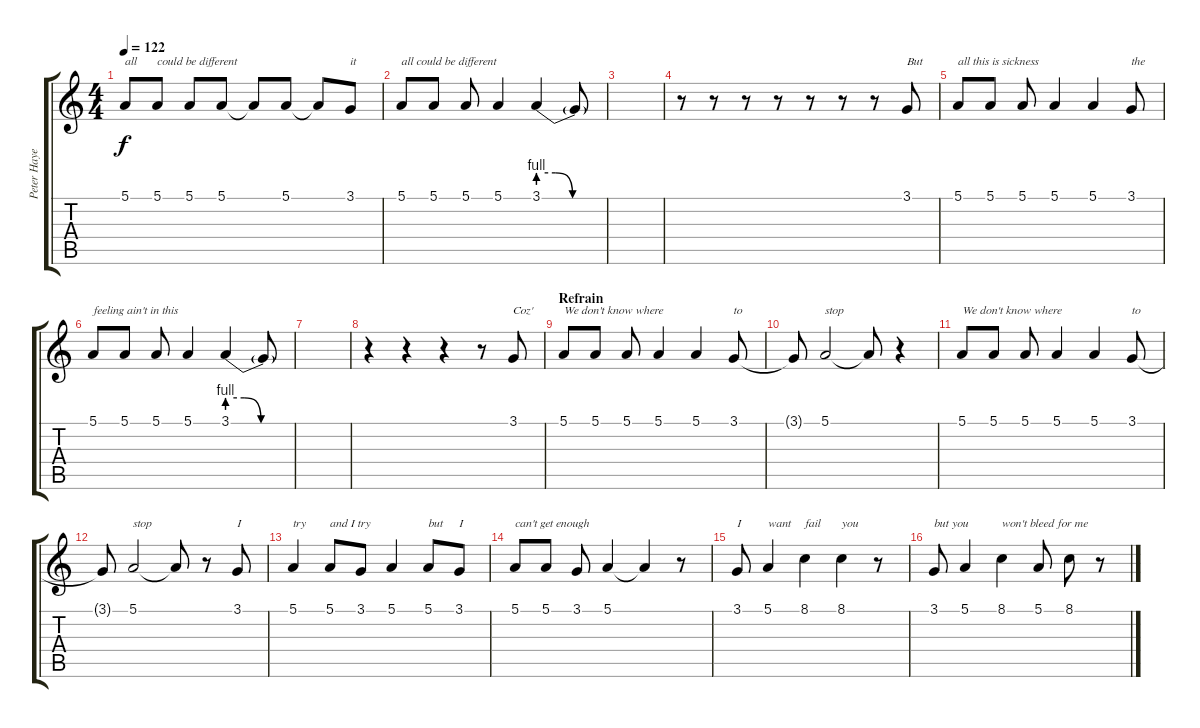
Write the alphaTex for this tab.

\track ("Peter Hayes - Vocal" "Peter Haye") {instrument bassoon}
\staff {score tabs}
\tuning (E4 B3 G3 D3 A2 E2) {hide}
\ts (4 4)
\tempo 122
\clef g2
\ks c
5.1.8{txt "all" dy f} 5.1.8{txt "could be different"} 5.1.8 5.1.8 5.1{t}.8 5.1.8 5.1{t}.8 3.1.8{txt "it"} |
5.1.8{txt "all could be different"} 5.1.8 5.1.8 5.1.4 3.1{be (custom 0 4 15 4 30 0 45 0 60 0)}.4 3.1{t}.8 |
|
r.8 r.8 r.8 r.8 r.8 r.8 r.8 3.1.8{txt "But"} |
5.1.8{txt "all this is sickness"} 5.1.8 5.1.8 5.1.4 5.1.4 3.1.8{txt "the"} |
5.1.8{txt "feeling ain't in this"} 5.1.8 5.1.8 5.1.4 3.1{be (custom 0 4 15 4 30 0 45 0 60 0)}.4 3.1{t}.8 |
|
r.4 r.4 r.4 r.8 3.1.8{txt "Coz'"} |
\section ("" "Refrain")
5.1.8{txt "We don't know where"} 5.1.8 5.1.8 5.1.4 5.1.4 3.1.8{txt "to"} |
3.1{t}.8 5.1.2{txt "stop"} 5.1{t}.8 r.4 |
5.1.8{txt "We don't know where"} 5.1.8 5.1.8 5.1.4 5.1.4 3.1.8{txt "to"} |
3.1{t}.8 5.1.2{txt "stop"} 5.1{t}.8 r.8 3.1.8{txt "I"} |
5.1.4{txt "try"} 5.1.8{txt "and I try"} 3.1.8 5.1.4 5.1.8{txt "but"} 3.1.8{txt "I"} |
5.1.8{txt "can't get enough"} 5.1.8 3.1.8 5.1.4 5.1{t}.4 r.8 |
3.1.8{txt "I"} 5.1.4{txt "want"} 8.1.4{txt "fail"} 8.1.4{txt "you"} r.8 |
3.1.8{txt "but you "} 5.1.4 8.1.4{txt "won't bleed for me"} 5.1.8 8.1.8 r.8
